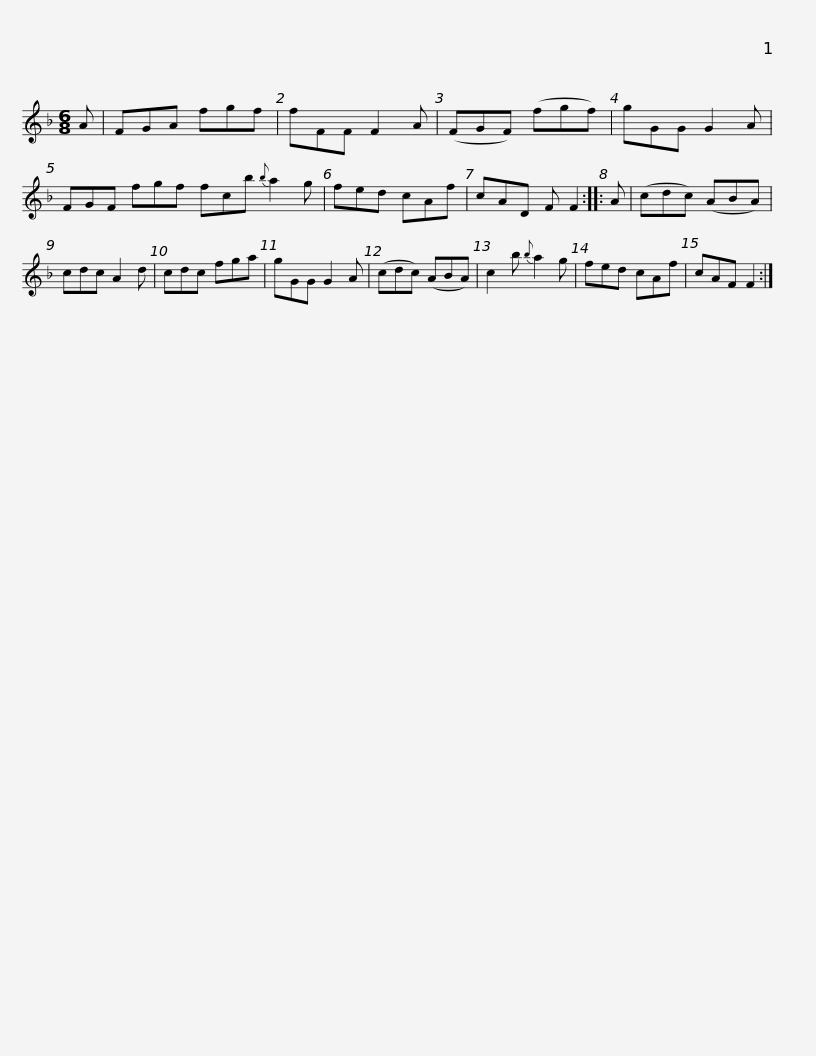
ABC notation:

X:1
L:1/8
M:6/8
I:linebreak $
K:F
V:1 treble
V:1
 A | FGA fgf | fFF F2 A | (FGF) (fgf) | gGG G2 A | %5
 FGF fgf fcb{b} a2 g | fed cAf |$ cAD F F2 :: A | (cdc) (ABA) | %10
 cdc A2 d | cdc fga | gGG G2 A | (cdc) (ABA) | c2 b{b} a2 g |$ %15
 fed cAf | cAF F2 :| %17
